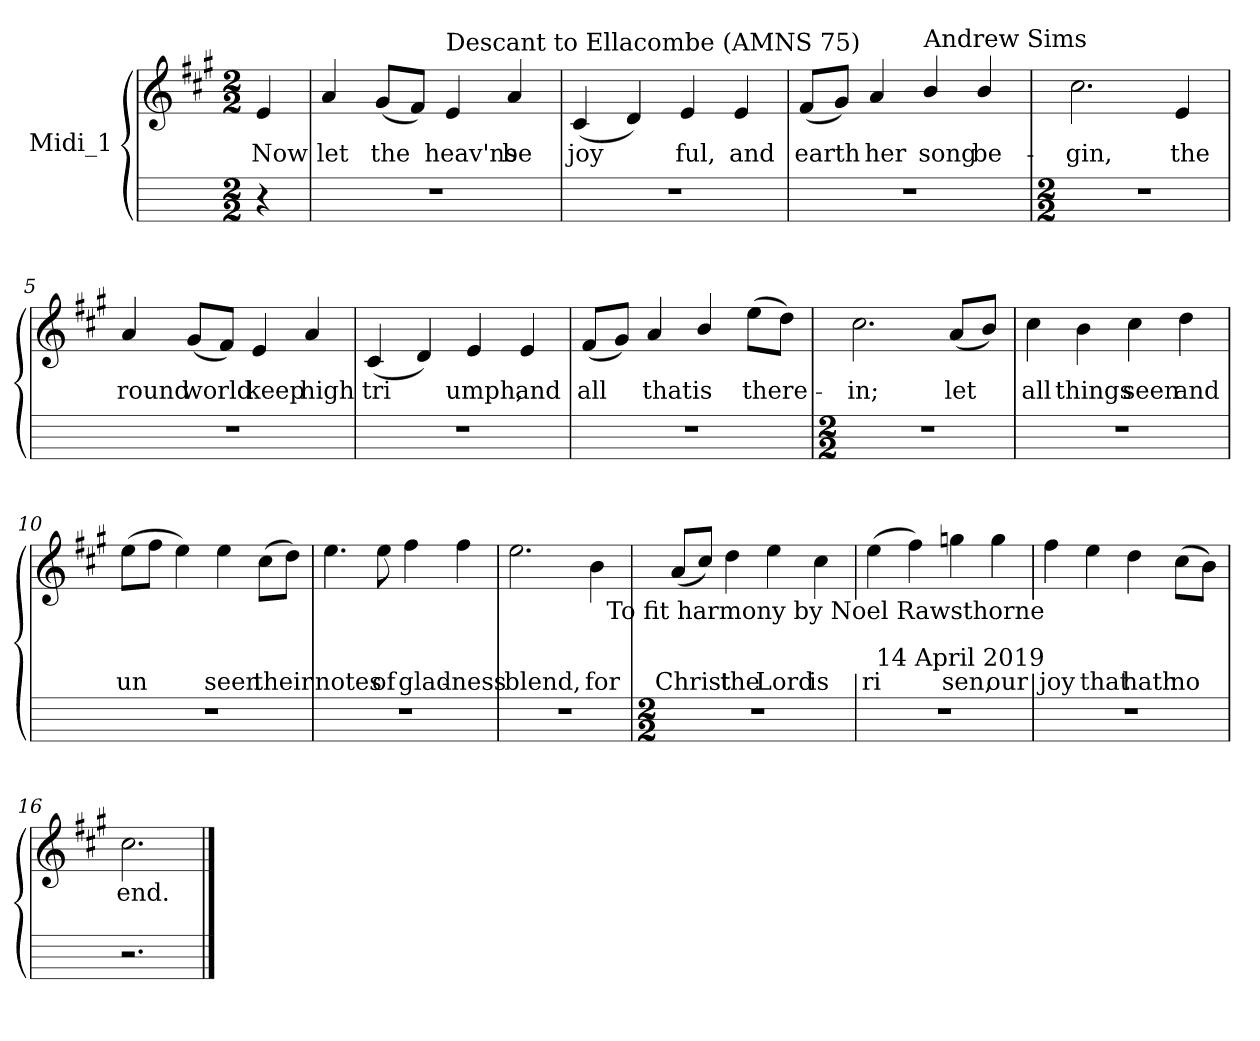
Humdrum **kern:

**kern	**kern	**text
*part2	*part1	*part1
*staff2	*staff1	*staff1
*I"Midi_1	*I"Midi_1	*
*	*clefG2	*
*	*k[f#c#g#]	*
*	*A:	*
*M2/2	*M2/2	*
=	=	=
!	!	!LO:LY:b
4r	4e	Now
=1	=1	=1
!	!	!LO:LY:b
1r	4a	let
!	!	!LO:LY:b
.	(<8g#L	the
.	8f#J)	.
!	!LO:TX:a:t=Descant to Ellacombe (AMNS 75)	!
!	!	!LO:LY:b
.	4e	heav'ns
!	!	!LO:LY:b
.	4a	be
=2	=2	=2
!	!	!LO:LY:b
1r	(<4c#	joy
.	4d)	.
!	!	!LO:LY:b
.	4e	ful,
!	!	!LO:LY:b
.	4e	and
=3	=3	=3
!	!	!LO:LY:b
1r	(<8f#L	earth
.	8g#J)	.
!	!	!LO:LY:b
.	4a	her
!	!LO:TX:a:t=Andrew Sims	!
!	!	!LO:LY:b
.	4b/	song
!	!	!LO:LY:b
.	4b/	be-
!!LO:LB:g=z
=4	=4	=4
*M2/2	*	*
!	!	!LO:LY:b
1r	2.cc#	-gin,
!	!	!LO:LY:b
.	4e	the
=5	=5	=5
!	!	!LO:LY:b
1r	4a	round
!	!	!LO:LY:b
.	(<8g#L	world
.	8f#J)	.
!	!	!LO:LY:b
.	4e	keep
!	!	!LO:LY:b
.	4a	high
=6	=6	=6
!	!	!LO:LY:b
1r	(<4c#	tri
.	4d)	.
!	!	!LO:LY:b
.	4e	umph,
!	!	!LO:LY:b
.	4e	and
=7	=7	=7
!	!	!LO:LY:b
1r	(<8f#L	all
.	8g#J)	.
!	!	!LO:LY:b
.	4a	that
!	!	!LO:LY:b
.	4b/	is
!	!	!LO:LY:b
.	(>8eeL	there-
.	8ddJ)	.
!!LO:LB:g=z
=8	=8	=8
*M2/2	*	*
!	!	!LO:LY:b
1r	2.cc#	-in;
!	!	!LO:LY:b
.	(<8aL	let
.	8bJ)	.
=9	=9	=9
!	!	!LO:LY:b
1r	4cc#	all
!	!	!LO:LY:b
.	4b	things
!	!	!LO:LY:b
.	4cc#	seen
!	!	!LO:LY:b
.	4dd	and
=10	=10	=10
!	!	!LO:LY:b
1r	(>8eeL	un
.	8ff#J	.
.	4ee)	.
!	!	!LO:LY:b
.	4ee	seen
!	!	!LO:LY:b
.	(>8cc#L	their
.	8ddJ)	.
=11	=11	=11
!	!	!LO:LY:b
1r	4.ee	notes
!	!	!LO:LY:b
.	8ee	of
!	!	!LO:LY:b
.	4ff#	glad-
!	!	!LO:LY:b
.	4ff#	-ness
=12	=12	=12
!	!	!LO:LY:b
1r	2.ee	blend,
!	!	!LO:LY:b
.	4b	for
!!LO:LB:g=z
=13	=13	=13
*M2/2	*	*
!	!	!LO:LY:b
1r	(<8a/L	Christ
.	8cc#/J)	.
!	!	!LO:LY:b
.	4dd	the
!	!	!LO:LY:b
.	4ee	Lord
!	!	!LO:LY:b
.	4cc#	is
=14	=14	=14
!	!	!LO:LY:b
1r	(>4ee	ri
.	4ff#)	.
!	!	!LO:LY:b
.	4ggn	sen,
!	!	!LO:LY:b
.	4gg	our
=15	=15	=15
!	!LO:TX:b:rj:t=To fit harmony by Noel Rawsthorne\n\n14 April 2019	!
!	!	!LO:LY:b
1r	4ff#	joy
!	!	!LO:LY:b
.	4ee	that
!	!	!LO:LY:b
.	4dd	hath
!	!	!LO:LY:b
.	(>8cc#L	no
.	8bJ)	.
=16	=16	=16
!	!	!LO:LY:b
2.r	2.cc#	end.
==	==	==
*-	*-	*-
